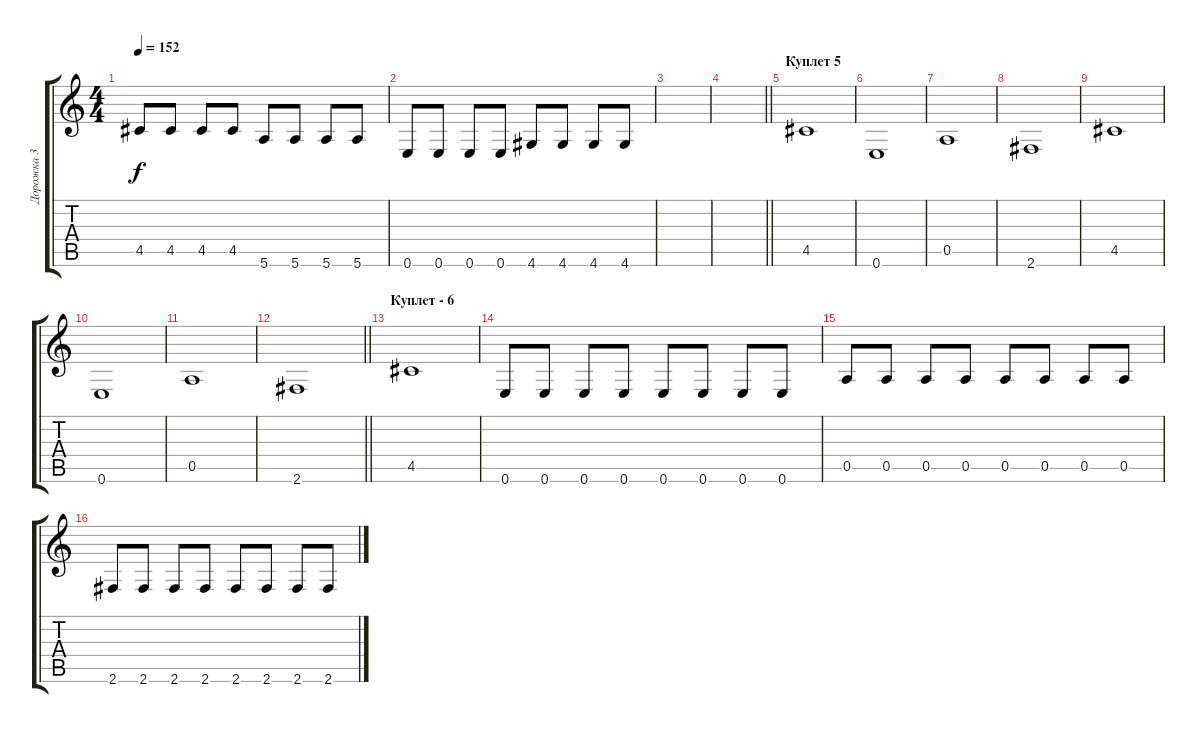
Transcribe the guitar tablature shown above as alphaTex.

\track ("Дорожка 3" "Дорожка 3") {instrument electricbassfinger}
\staff {score tabs}
\tuning (E4 B3 G3 D3 A2 E2) {hide}
\ts (4 4)
\tempo 152
\clef g2
\ks c
4.5.8{dy f} 4.5.8 4.5.8 4.5.8 5.6.8 5.6.8 5.6.8 5.6.8 |
0.6.8 0.6.8 0.6.8 0.6.8 4.6.8 4.6.8 4.6.8 4.6.8 |
|
\barLineRight lightlight
|
\section ("" "Куплет 5")
4.5.1 |
0.6.1 |
0.5.1 |
2.6.1 |
4.5.1 |
0.6.1 |
0.5.1 |
\barLineRight lightlight
2.6.1 |
\section ("" "Куплет - 6")
4.5.1 |
0.6.8 0.6.8 0.6.8 0.6.8 0.6.8 0.6.8 0.6.8 0.6.8 |
0.5.8 0.5.8 0.5.8 0.5.8 0.5.8 0.5.8 0.5.8 0.5.8 |
2.6.8 2.6.8 2.6.8 2.6.8 2.6.8 2.6.8 2.6.8 2.6.8
